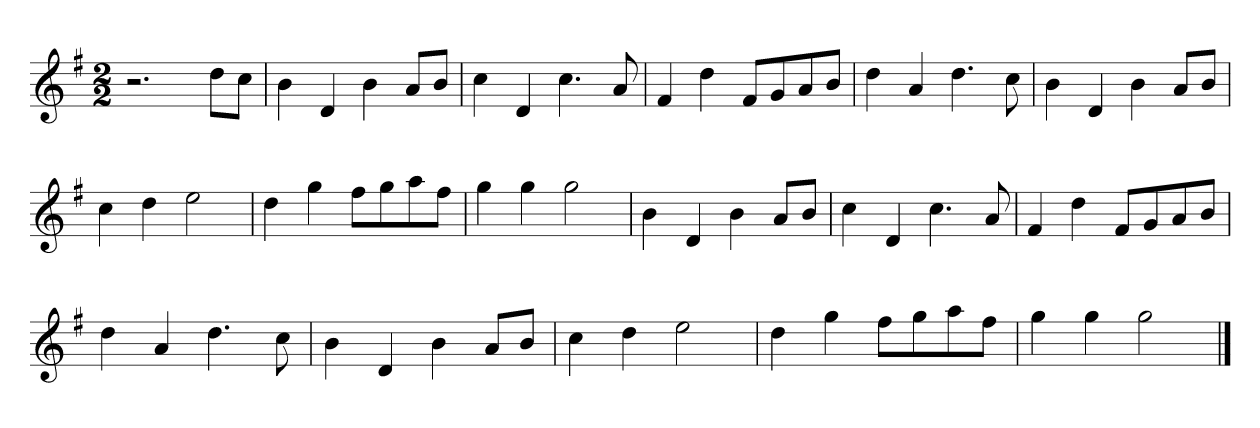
**kern
*part1
*staff1
*clefG2
*k[f#]
*M2/2
=
2.r
8dd\L
8cc\J
=
4b\
4d/
4b\
8a/L
8b/J
=
4cc\
4d/
4.cc\
8a/
=
4f#/
4dd\
8f#/L
8g/
8a/
8b/J
=
4dd\
4a/
4.dd\
8cc\
=
4b\
4d/
4b\
8a/L
8b/J
=
4cc\
4dd\
2ee\
=
4dd\
4gg\
8ff#\L
8gg\
8aa\
8ff#\J
=
4gg\
4gg\
2gg\
=
4b\
4d/
4b\
8a/L
8b/J
=
4cc\
4d/
4.cc\
8a/
=
4f#/
4dd\
8f#/L
8g/
8a/
8b/J
=
4dd\
4a/
4.dd\
8cc\
=
4b\
4d/
4b\
8a/L
8b/J
=
4cc\
4dd\
2ee\
=
4dd\
4gg\
8ff#\L
8gg\
8aa\
8ff#\J
=
4gg\
4gg\
2gg\
==
*-
